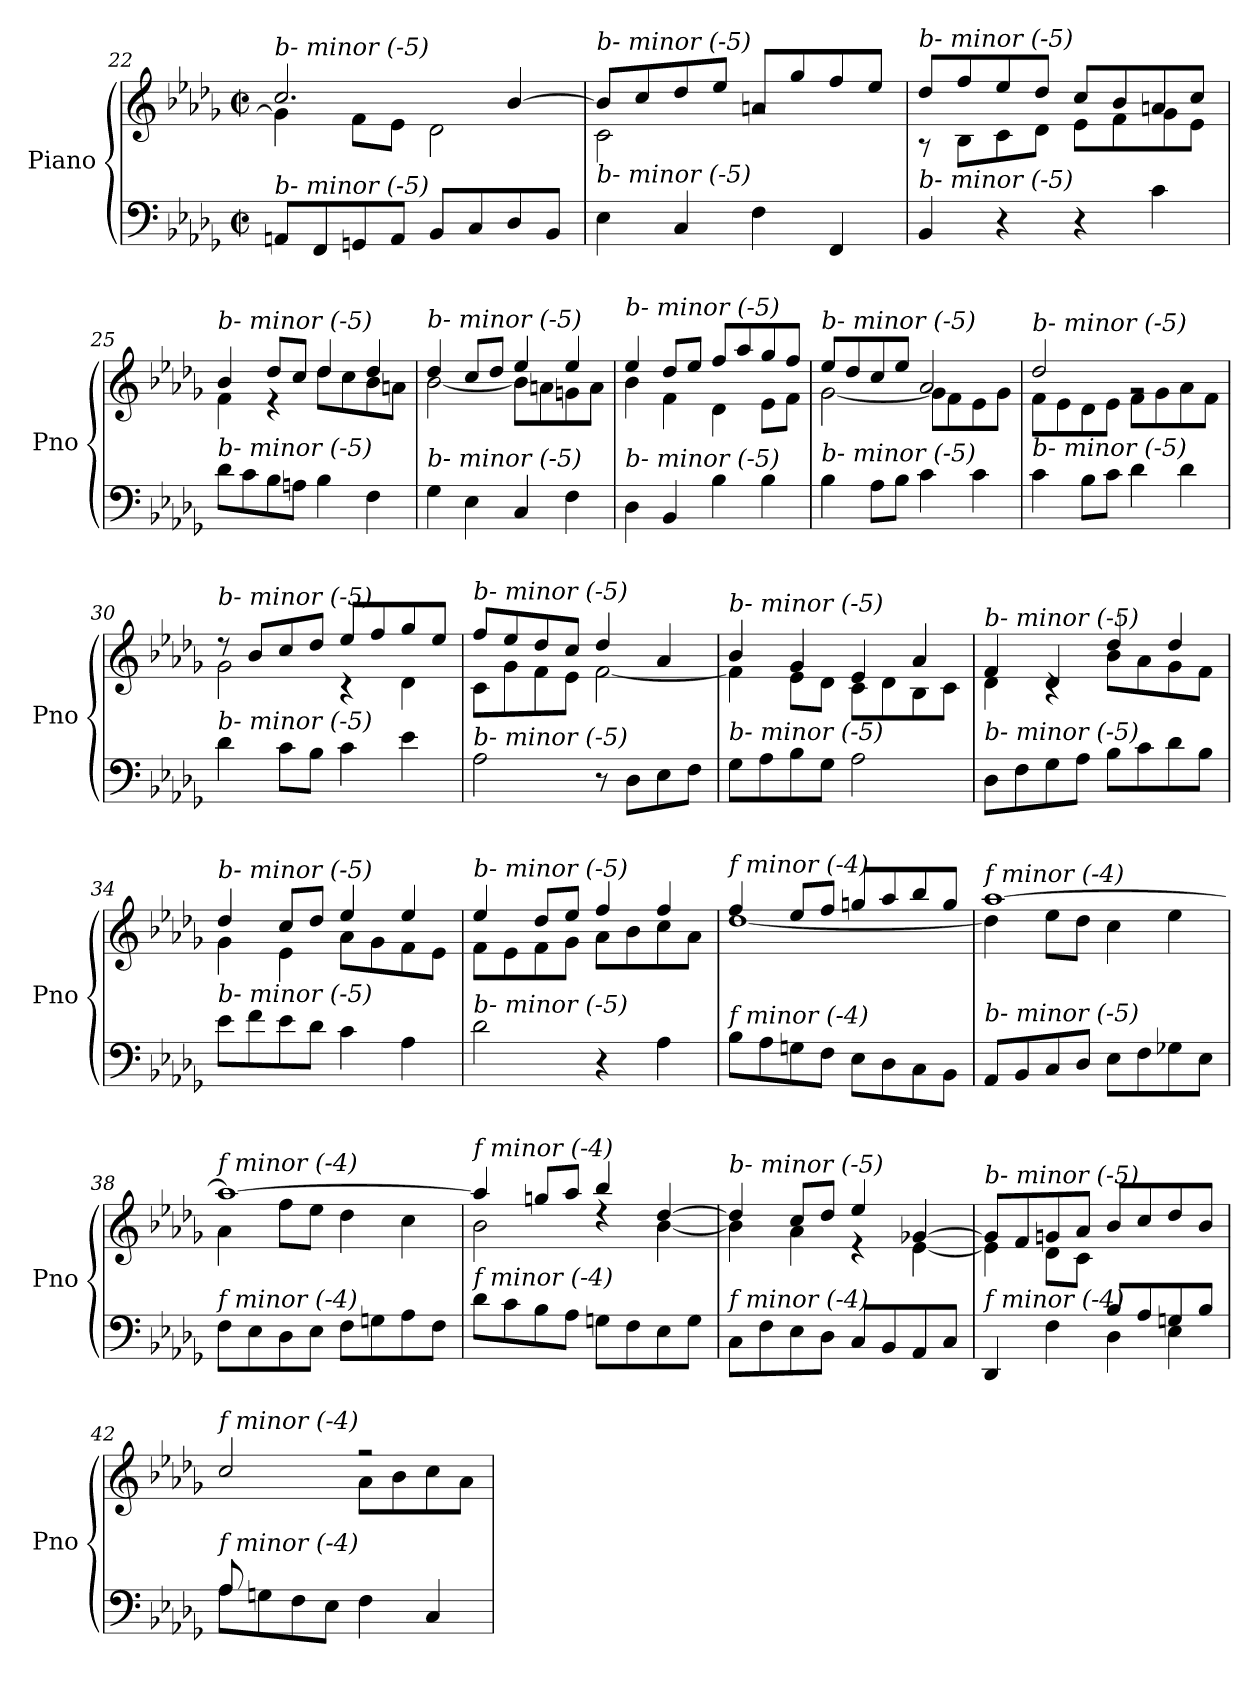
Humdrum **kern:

**kern	**kern
*part1	*part1
*staff2	*staff1
*I"Piano	*
*I'Pno	*
*clefF4	*clefG2
*k[b-e-a-d-g-]	*k[b-e-a-d-g-]
*M2/2	*M2/2
*met(c|)	*met(c|)
=22	=22
*	*^
!	!LO:TX:i:t=b- minor (-5)	!
!LO:TX:i:t=b- minor (-5)	!	!
8AAn/L	2.cc/	4g-\]
8FF/	.	.
8GGn/	.	8f\L
8AA/J	.	8e-\J
8BB-/L	.	2d-\
8C/	.	.
8D-/	[4b-/	.
8BB-/J	.	.
=23	=23	=23
!	!LO:TX:i:t=b- minor (-5)	!
!LO:TX:i:t=b- minor (-5)	!	!
4E-\	8b-/L]	2c\
.	8cc/	.
4C/	8dd-/	.
.	8ee-/J	.
4F\	8an/L	2rg
.	8gg-/	.
4FF/	8ff/	.
.	8ee-/J	.
=24	=24	=24
!	!LO:TX:i:t=b- minor (-5)	!
!LO:TX:i:t=b- minor (-5)	!	!
4BB-/	8dd-/L	8r
.	8ff/	8B-\L
4r	8ee-/	8c\
.	8dd-/J	8d-\J
4r	8cc/L	8e-\L
.	8b-/	8f\
4c\	8an/	8g-\
.	8cc/J	8e-\J
=25	=25	=25
!	!LO:TX:i:t=b- minor (-5)	!
!LO:TX:i:t=b- minor (-5)	!	!
8d-\L	4b-/	4f\
8c\	.	.
8B-\	8dd-/L	4r
8An\J	8cc/J	.
4B-\	4dd-/	8dd-\L
.	.	8cc\
4F\	4dd-/	8b-\
.	.	8an\J
!!LO:PB:g=z	!!
=26	=26	=26
!	!LO:TX:i:t=b- minor (-5)	!
!LO:TX:i:t=b- minor (-5)	!	!
4G-\	4dd-/	[2b-\
4E-\	8cc/L	.
.	8dd-/J	.
4C/	4ee-/	8b-\L]
.	.	8an\
4F\	4ee-/	8gn\
.	.	8a\J
=27	=27	=27
!	!LO:TX:i:t=b- minor (-5)	!
!LO:TX:i:t=b- minor (-5)	!	!
4D-\	4ee-/	4b-\
4BB-/	8dd-/L	4f\
.	8ee-/J	.
4B-\	8ff/L	4d-\
.	8aa-/	.
4B-\	8gg-/	8e-\L
.	8ff/J	8f\J
=28	=28	=28
!	!LO:TX:i:t=b- minor (-5)	!
!LO:TX:i:t=b- minor (-5)	!	!
4B-\	8ee-/L	[2g-\
.	8dd-/	.
8A-\L	8cc/	.
8B-\J	8ee-/J	.
4c\	2a-/	8g-\L]
.	.	8f\
4c\	.	8e-\
.	.	8g-\J
=29	=29	=29
!	!LO:TX:i:t=b- minor (-5)	!
!LO:TX:i:t=b- minor (-5)	!	!
4c\	2dd-/	8f\L
.	.	8e-\
8B-\L	.	8d-\
8c\J	.	8e-\J
4d-\	2rg	8f\L
.	.	8g-\
4d-\	.	8a-\
.	.	8f\J
=30	=30	=30
!	!LO:TX:i:t=b- minor (-5)	!
!LO:TX:i:t=b- minor (-5)	!	!
4d-\	8r	2g-\
.	8b-/L	.
8c\L	8cc/	.
8B-\J	8dd-/J	.
4c\	8ee-/L	4r
.	8ff/	.
4e-\	8gg-/	4d-\
.	8ee-/J	.
!!LO:LB:g=z	!!
=31	=31	=31
!	!LO:TX:i:t=b- minor (-5)	!
!LO:TX:i:t=b- minor (-5)	!	!
2A-\	8ff/L	8c\L
.	8ee-/	8g-\
.	8dd-/	8f\
.	8cc/J	8e-\J
8r	4dd-/	[2f\
8D-\L	.	.
8E-\	4a-/	.
8F\J	.	.
=32	=32	=32
!	!LO:TX:i:t=b- minor (-5)	!
!LO:TX:i:t=b- minor (-5)	!	!
8G-\L	4b-/	4f\]
8A-\	.	.
8B-\	4g-/	8e-\L
8G-\J	.	8d-\J
2A-\	4e-/	8c\L
.	.	8d-\
.	4a-/	8B-\
.	.	8c\J
=33	=33	=33
!	!LO:TX:i:t=b- minor (-5)	!
!LO:TX:i:t=b- minor (-5)	!	!
8D-\L	4f/	4d-\
8F\	.	.
8G-\	4d-/	4rc
8A-\J	.	.
8B-\L	4dd-/	8b-\L
8c\	.	8a-\
8d-\	4dd-/	8g-\
8B-\J	.	8f\J
=34	=34	=34
!	!LO:TX:i:t=b- minor (-5)	!
!LO:TX:i:t=b- minor (-5)	!	!
8e-\L	4dd-/	4g-\
8f\	.	.
8e-\	8cc/L	4e-\
8d-\J	8dd-/J	.
4c\	4ee-/	8a-\L
.	.	8g-\
4A-\	4ee-/	8f\
.	.	8e-\J
=35	=35	=35
!	!LO:TX:i:t=b- minor (-5)	!
!LO:TX:i:t=b- minor (-5)	!	!
2d-\	4ee-/	8f\L
.	.	8e-\
.	8dd-/L	8f\
.	8ee-/J	8g-\J
4r	4ff/	8a-\L
.	.	8b-\
4A-\	4ff/	8cc\
.	.	8a-\J
!!LO:LB:g=z	!!
=36	=36	=36
!	!LO:TX:i:t=f minor (-4)	!
!LO:TX:i:t=f minor (-4)	!	!
8B-\L	4ff/	[1dd-
8A-\	.	.
8Gn\	8ee-/L	.
8F\J	8ff/J	.
8E-\L	8ggn/L	.
8D-\	8aa-/	.
8C\	8bb-/	.
8BB-\J	8gg/J	.
=37	=37	=37
!	!LO:TX:i:t=f minor (-4)	!
!LO:TX:i:t=b- minor (-5)	!	!
8AA-/L	[1aa-	4dd-\]
8BB-/	.	.
8C/	.	8ee-\L
8D-/J	.	8dd-\J
8E-\L	.	4cc\
8F\	.	.
8G-X\	.	4ee-\
8E-\J	.	.
=38	=38	=38
!	!LO:TX:i:t=f minor (-4)	!
!LO:TX:i:t=f minor (-4)	!	!
8F\L	1aa-_	4a-\
8E-\	.	.
8D-\	.	8ff\L
8E-\J	.	8ee-\J
8F\L	.	4dd-\
8Gn\	.	.
8A-\	.	4cc\
8F\J	.	.
=39	=39	=39
!	!LO:TX:i:t=f minor (-4)	!
!LO:TX:i:t=f minor (-4)	!	!
8d-\L	4aa-/]	2b-\
8c\	.	.
8B-\	8ggn/L	.
8A-\J	8aa-/J	.
8Gn\L	4bb-/	4rdd
8F\	.	.
8E-\	[4dd-/	[4b-\
8G\J	.	.
=40	=40	=40
!	!LO:TX:i:t=b- minor (-5)	!
!LO:TX:i:t=f minor (-4)	!	!
8C\L	4dd-/]	4b-\]
8F\	.	.
8E-\	8cc/L	4a-\
8D-\J	8dd-/J	.
8C/L	4ee-/	4r
8BB-/	.	.
8AA-/	[4g-X/	[4e-\
8C/J	.	.
!!LO:LB:g=z
=41	=41	=41
*^	*	*^
*	*^	*	*	*
!	!	!	!LO:TX:i:t=b- minor (-5)	!	!
!LO:TX:i:t=f minor (-4)	!	!	!	!	!
2ryy	4DD-/	2ryy	8g-/L]	4e-\]	2ryy
.	.	.	8f/	.	.
.	4F\	.	8gn/	8d-\L	.
.	.	.	8a-/J	8c\J	.
2ryy	8B-/L	4D-\	8b-/L	2ryy	2ryy
.	8A-/	.	8cc/	.	.
.	8Gn/	4E-\	8dd-/	.	.
.	8B-/J	.	8b-/J	.	.
*	*v	*v	*	*	*
*	*	*	*v	*v
=42	=42	=42	=42
!	!	!LO:TX:i:t=f minor (-4)	!
!LO:TX:i:t=f minor (-4)	!	!	!
8A-/L	8A-\L	2cc/	8ryy
2..ryy	8Gn\	.	8e-\
.	8F\	.	8f\
.	8E-\J	.	8gn\J
.	4F\	2r	8a-\L
.	.	.	8b-\
.	4C/	.	8cc\
.	.	.	8a-\J
*v	*v	*	*
*	*v	*v
=	=
*-	*-
